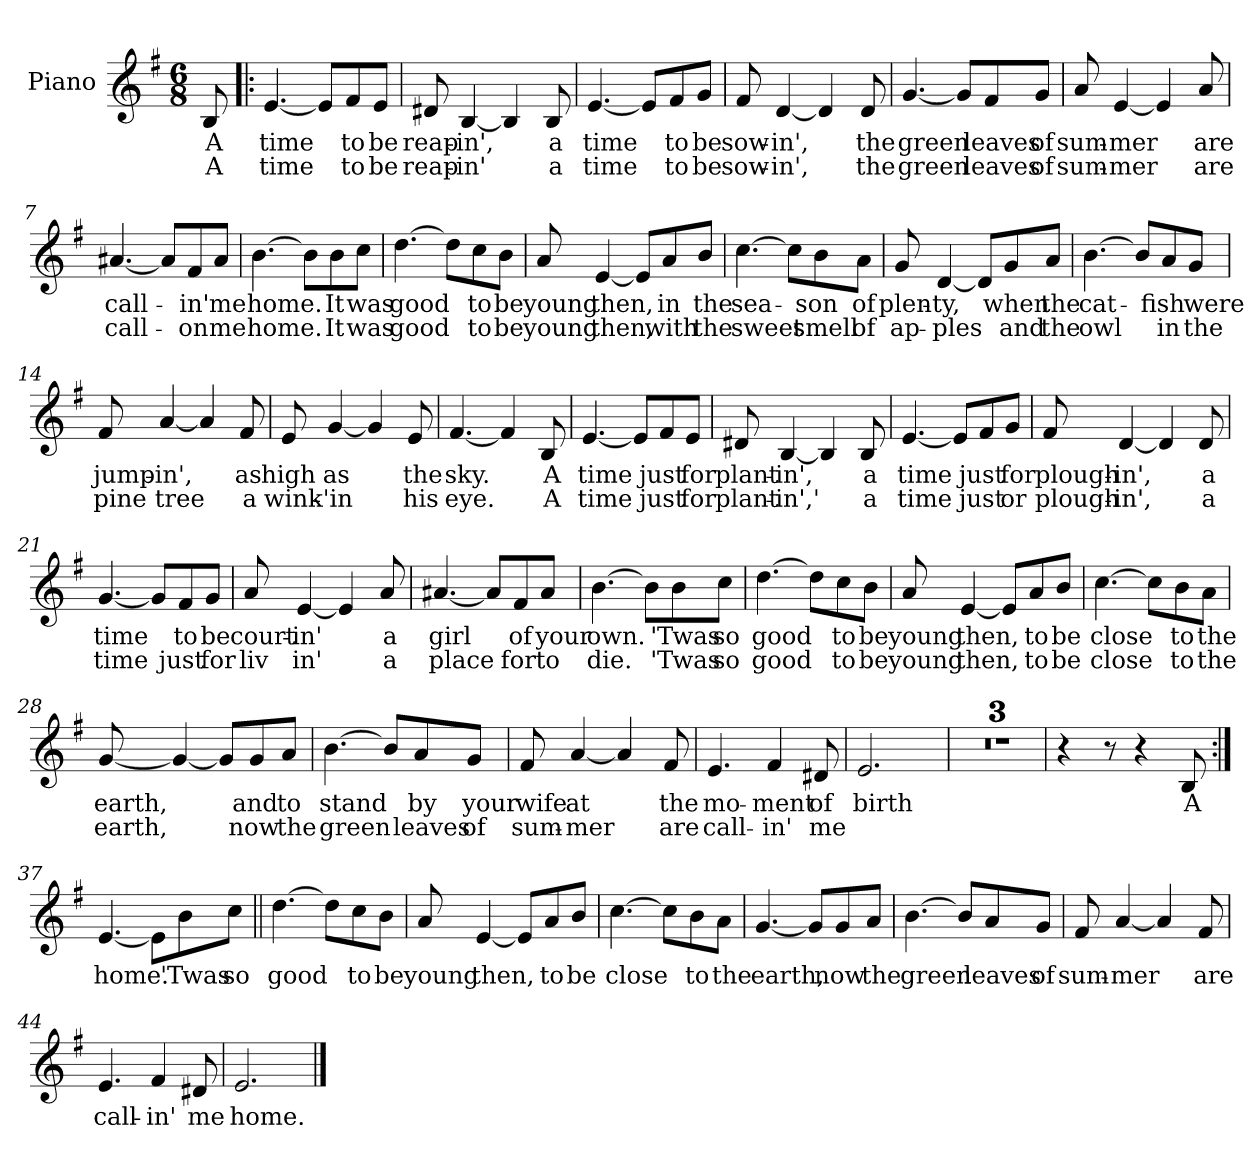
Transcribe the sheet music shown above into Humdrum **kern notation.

**kern	**text	**text
*part1	*part1	*part1
*staff1	*staff1	*staff1
*I"Piano	*	*
*I'Pno.	*	*
*clefG2	*	*
*k[f#]	*	*
*G:	*	*
*M6/8	*	*
=	=	=
8B/	A	A
=1!|:	=1!|:	=1!|:
[4.e/	time	time
8e/L]	.	.
8f#/	to	to
8e/J	be	be
=2	=2	=2
8d#X/	reap-	reap-
[4B/	-in',	-in'
4B/]	.	.
8B/	a	a
=3	=3	=3
[4.e/	-time	time
8e/L]	.	.
8f#/	to	to
8g/J	be	be
=4	=4	=4
8f#/	sow-	sow-
[4d/	-in',	-in',
4d/]	.	.
8d/	the	the
!!LO:LB:g=z
=5	=5	=5
[4.g/	green	green
8g/L]	.	.
8f#/	leaves	leaves
8g/J	of	of
=6	=6	=6
8a/	sum-	sum-
[4e/	-mer	-mer
4e/]	.	.
8a/	are	are
=7	=7	=7
[4.a#X/	call-	call-
8a#/L]	.	.
8f#/	-in'	-on
8a#/J	me	me
=8	=8	=8
[4.b\	home.	home.
8b\L]	.	.
8b\	It	It
8cc\J	was	was
=9	=9	=9
[4.dd\	good	good
8dd\L]	.	.
8cc\	to	to
8b\J	be	be
!!LO:LB:g=z
=10	=10	=10
8a/	young	young
[4e/	then,	then,
8e/L]	.	.
8a/	in	with
8b/J	the	the
=11	=11	=11
[4.cc\	sea-	sweet
8cc\L]	.	.
8b\	-son	smell
8a\J	of	of
=12	=12	=12
8g/	plen-	ap-
[4d/	-ty,	-ples
8d/L]	.	.
8g/	when	and
8a/J	the	the
=13	=13	=13
[4.b\	cat-	owl
8b/L]	.	.
8a/	-fish	in
8g/J	were	the
!!LO:LB:g=z
=14	=14	=14
8f#/	jump-	pine
[4a/	-in',	tree
4a/]	.	.
8f#/	as	a
=15	=15	=15
8e/	high	wink-
[4g/	as	-'in
4g/]	.	.
8e/	the	his
=16	=16	=16
[4.f#/	sky.	eye.
4f#/]	.	.
8B/	A	A
=17	=17	=17
[4.e/	time	time
8e/L]	.	.
8f#/	just	just
8e/J	for	for
=18	=18	=18
8d#X/	plant-	plant-
[4B/	-in',	-in','
4B/]	.	.
8B/	a	a
!!LO:LB:g=z
=19	=19	=19
[4.e/	time	time
8e/L]	.	.
8f#/	just	just
8g/J	for	or
=20	=20	=20
8f#/	plough-	plough-
[4d/	-in',	-in',
4d/]	.	.
8d/	a	a
=21	=21	=21
[4.g/	time	time
8g/L]	.	.
8f#/	to	just
8g/J	be	for
=22	=22	=22
8a/	court-	liv
[4e/	-in'	in'
4e/]	.	.
8a/	a	a
=23	=23	=23
[4.a#X/	girl	place
8a#/L]	.	.
8f#/	of	for
8a#/J	your	to
!!LO:LB:g=z
=24	=24	=24
[4.b\	own.	die.
8b\L]	.	.
8b\	'Twas	'Twas
8cc\J	so	so
=25	=25	=25
[4.dd\	good	good
8dd\L]	.	.
8cc\	to	to
8b\J	be	be
=26	=26	=26
8a/	young	young
[4e/	then,	then,
8e/L]	.	.
8a/	to	to
8b/J	be	be
=27	=27	=27
[4.cc\	close	close
8cc\L]	.	.
8b\	to	to
8a\J	the	the
!!LO:LB:g=z
=28	=28	=28
[8g/	earth,	earth,
4g/_	.	.
8g/L]	.	.
8g/	and	now
8a/J	to	the
=29	=29	=29
[4.b\	stand	green
8b/L]	.	.
8a/	by	leaves
8g/J	your	of
=30	=30	=30
8f#/	wife	sum-
[4a/	at	-mer
4a/]	.	.
8f#/	the	are
=31	=31	=31
4.e/	mo-	call-
4f#/	-ment	-in'
8d#X/	of	me
!!LO:PB:g=z
=32	=32	=32
2.e/	birth	.
=33	=33	=33
2.r	.	.
=34	=34	=34
2.r	.	.
=35	=35	=35
2.r	.	.
=36	=36	=36
4r	.	.
8r	.	.
4r	.	.
8B/	A	.
=37:|!	=37:|!	=37:|!
[4.e/	home.	.
8e\L]	.	.
8b\	'Twas	.
8cc\J	so	.
!!LO:LB:g=z
=38||	=38||	=38||
[4.dd\	good	.
8dd\L]	.	.
8cc\	to	.
8b\J	be	.
=39	=39	=39
8a/	young	.
[4e/	then,	.
8e/L]	.	.
8a/	to	.
8b/J	be	.
=40	=40	=40
[4.cc\	close	.
8cc\L]	.	.
8b\	to	.
8a\J	the	.
=41	=41	=41
[4.g/	earth,	.
8g/L]	.	.
8g/	now	.
8a/J	the	.
!!LO:LB:g=z
=42	=42	=42
[4.b\	green	.
8b/L]	.	.
8a/	leaves	.
8g/J	of	.
=43	=43	=43
8f#/	sum-	.
[4a/	-mer	.
4a/]	.	.
8f#/	are	.
=44	=44	=44
4.e/	call-	.
4f#/	-in'	.
8d#X/	me	.
=45	=45	=45
2.e/	home.	.
==	==	==
*-	*-	*-
